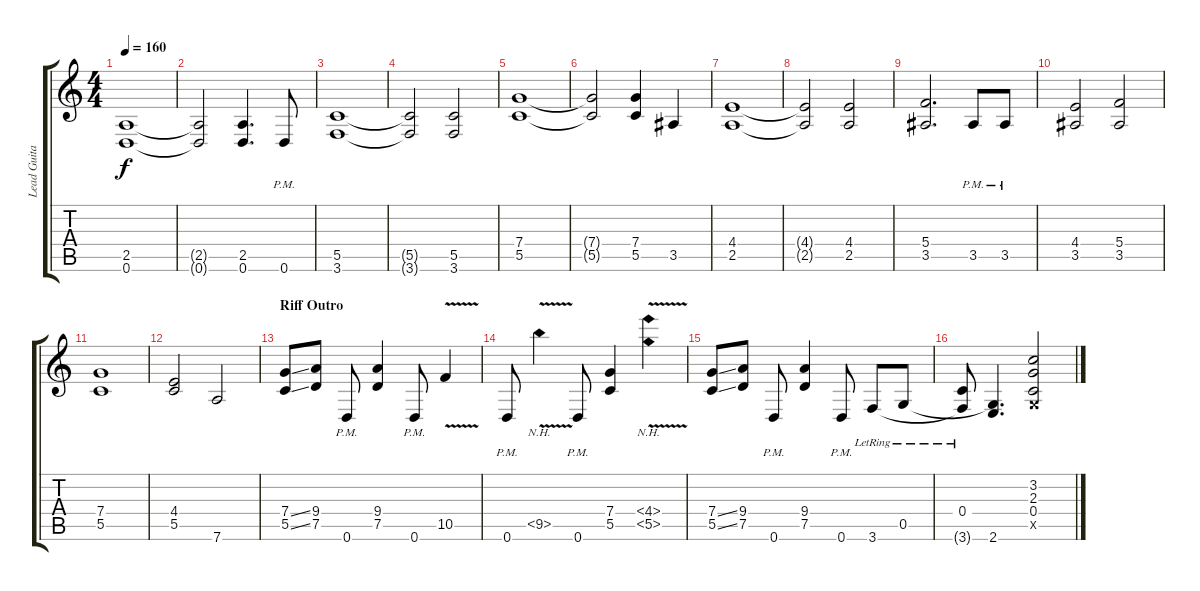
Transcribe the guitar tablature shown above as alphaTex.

\track ("Lead Guitar" "Lead Guita") {instrument overdrivenguitar}
\staff {score tabs}
\tuning (D4 A3 F3 C3 G2 D2) {hide}
\ts (4 4)
\tempo 160
\clef g2
\ks c
(2.5 0.6).1{dy f} |
(2.5{t} 0.6{t}).2 (2.5 0.6).4{d} 0.6{pm}.8 |
(5.5 3.6).1 |
(5.5{t} 3.6{t}).2 (5.5 3.6).2 |
(7.4 5.5).1 |
(7.4{t} 5.5{t}).2 (7.4 5.5).4 3.5.4 |
(4.4 2.5).1 |
(4.4{t} 2.5{t}).2 (4.4 2.5).2 |
(5.4 3.5).2{d} 3.5{pm}.8 3.5{pm}.8 |
(4.4 3.5).2 (5.4 3.5).2 |
(7.4 5.5).1 |
(4.4 5.5).2 7.6.2 |
\section ("" "Riff Outro")
(7.4{ss} 5.5{ss}).8 (9.4 7.5).8 0.6{pm}.8 (9.4 7.5).4 0.6{pm}.8 10.5{v}.4 |
0.6{pm}.8 9.5{nh v}.4 0.6{pm}.8 (7.4 5.5).4 (4.4{nh v} 5.5{nh v}).4 |
(7.4{ss} 5.5{ss}).8 (9.4 7.5).8 0.6{pm}.8 (9.4 7.5).4 0.6{pm}.8 3.6{lr}.8 0.5{lr}.8 |
(0.4{lr} 3.6{t}).8 (0.5{t} 2.6).4{d} (3.2 2.3 0.4 0.5{x}).2
